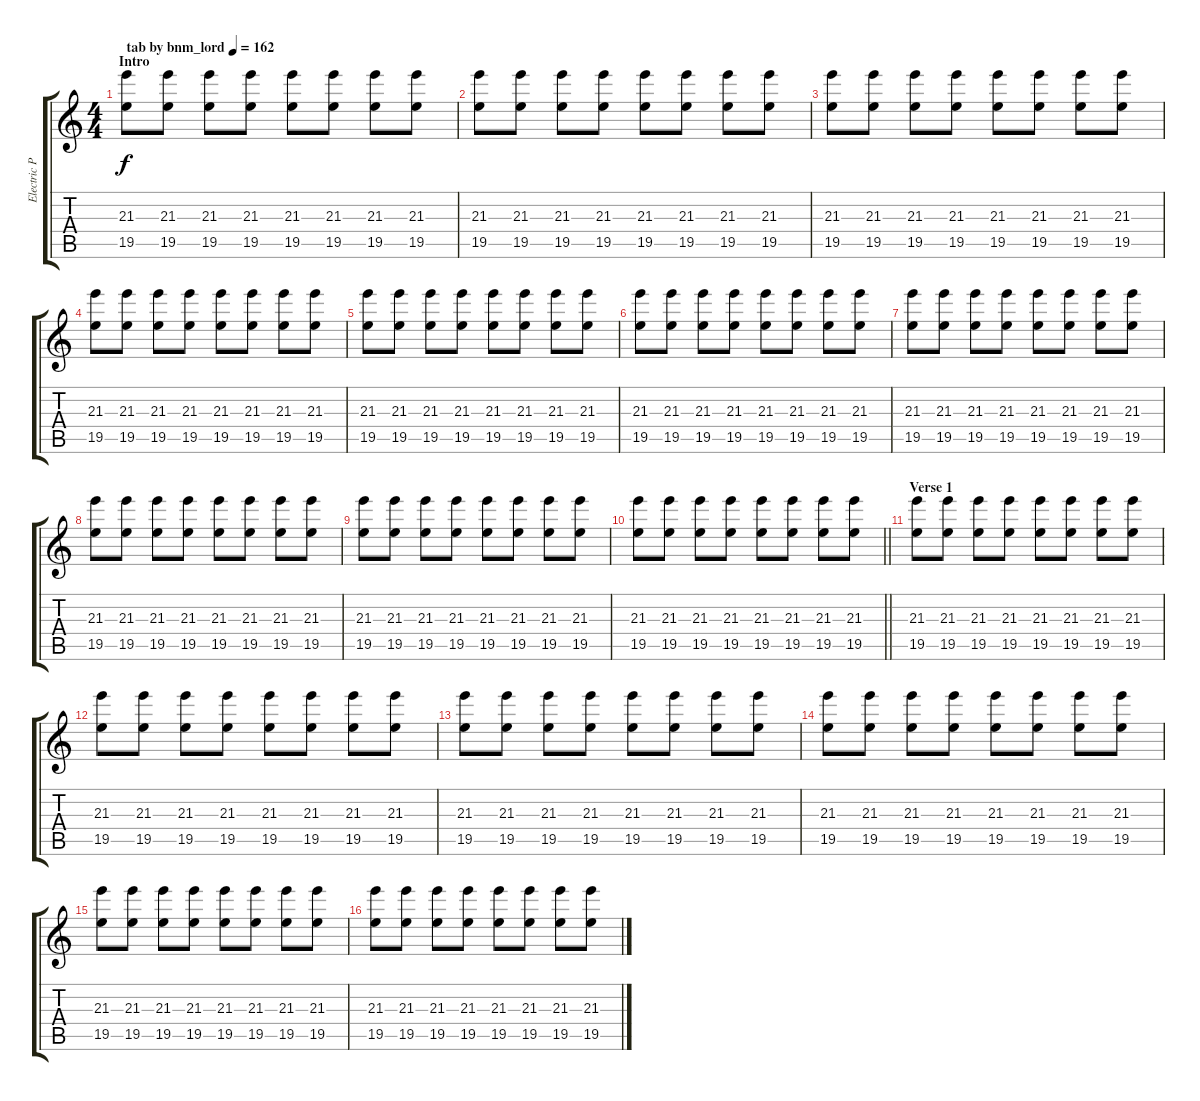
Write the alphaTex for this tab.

\track ("Electric Piano [Chris Goss]" "Electric P") {instrument brightacousticpiano}
\staff {score tabs}
\tuning (E5 B4 G4 D4 A3 E3) {hide}
\ts (4 4)
\section ("" "Intro")
\tempo (162 "tab by bnm_lord")
\clef g2
\ks c
(21.3 19.5).8{dy f instrument brightacousticpiano} (21.3 19.5).8 (21.3 19.5).8 (21.3 19.5).8 (21.3 19.5).8 (21.3 19.5).8 (21.3 19.5).8 (21.3 19.5).8 |
(21.3 19.5).8 (21.3 19.5).8 (21.3 19.5).8 (21.3 19.5).8 (21.3 19.5).8 (21.3 19.5).8 (21.3 19.5).8 (21.3 19.5).8 |
(21.3 19.5).8 (21.3 19.5).8 (21.3 19.5).8 (21.3 19.5).8 (21.3 19.5).8 (21.3 19.5).8 (21.3 19.5).8 (21.3 19.5).8 |
(21.3 19.5).8 (21.3 19.5).8 (21.3 19.5).8 (21.3 19.5).8 (21.3 19.5).8 (21.3 19.5).8 (21.3 19.5).8 (21.3 19.5).8 |
(21.3 19.5).8 (21.3 19.5).8 (21.3 19.5).8 (21.3 19.5).8 (21.3 19.5).8 (21.3 19.5).8 (21.3 19.5).8 (21.3 19.5).8 |
(21.3 19.5).8 (21.3 19.5).8 (21.3 19.5).8 (21.3 19.5).8 (21.3 19.5).8 (21.3 19.5).8 (21.3 19.5).8 (21.3 19.5).8 |
(21.3 19.5).8 (21.3 19.5).8 (21.3 19.5).8 (21.3 19.5).8 (21.3 19.5).8 (21.3 19.5).8 (21.3 19.5).8 (21.3 19.5).8 |
(21.3 19.5).8 (21.3 19.5).8 (21.3 19.5).8 (21.3 19.5).8 (21.3 19.5).8 (21.3 19.5).8 (21.3 19.5).8 (21.3 19.5).8 |
(21.3 19.5).8 (21.3 19.5).8 (21.3 19.5).8 (21.3 19.5).8 (21.3 19.5).8 (21.3 19.5).8 (21.3 19.5).8 (21.3 19.5).8 |
\barLineRight lightlight
(21.3 19.5).8 (21.3 19.5).8 (21.3 19.5).8 (21.3 19.5).8 (21.3 19.5).8 (21.3 19.5).8 (21.3 19.5).8 (21.3 19.5).8 |
\section ("" "Verse 1")
(21.3 19.5).8 (21.3 19.5).8 (21.3 19.5).8 (21.3 19.5).8 (21.3 19.5).8 (21.3 19.5).8 (21.3 19.5).8 (21.3 19.5).8 |
(21.3 19.5).8 (21.3 19.5).8 (21.3 19.5).8 (21.3 19.5).8 (21.3 19.5).8 (21.3 19.5).8 (21.3 19.5).8 (21.3 19.5).8 |
(21.3 19.5).8 (21.3 19.5).8 (21.3 19.5).8 (21.3 19.5).8 (21.3 19.5).8 (21.3 19.5).8 (21.3 19.5).8 (21.3 19.5).8 |
(21.3 19.5).8 (21.3 19.5).8 (21.3 19.5).8 (21.3 19.5).8 (21.3 19.5).8 (21.3 19.5).8 (21.3 19.5).8 (21.3 19.5).8 |
(21.3 19.5).8 (21.3 19.5).8 (21.3 19.5).8 (21.3 19.5).8 (21.3 19.5).8 (21.3 19.5).8 (21.3 19.5).8 (21.3 19.5).8 |
(21.3 19.5).8 (21.3 19.5).8 (21.3 19.5).8 (21.3 19.5).8 (21.3 19.5).8 (21.3 19.5).8 (21.3 19.5).8 (21.3 19.5).8
